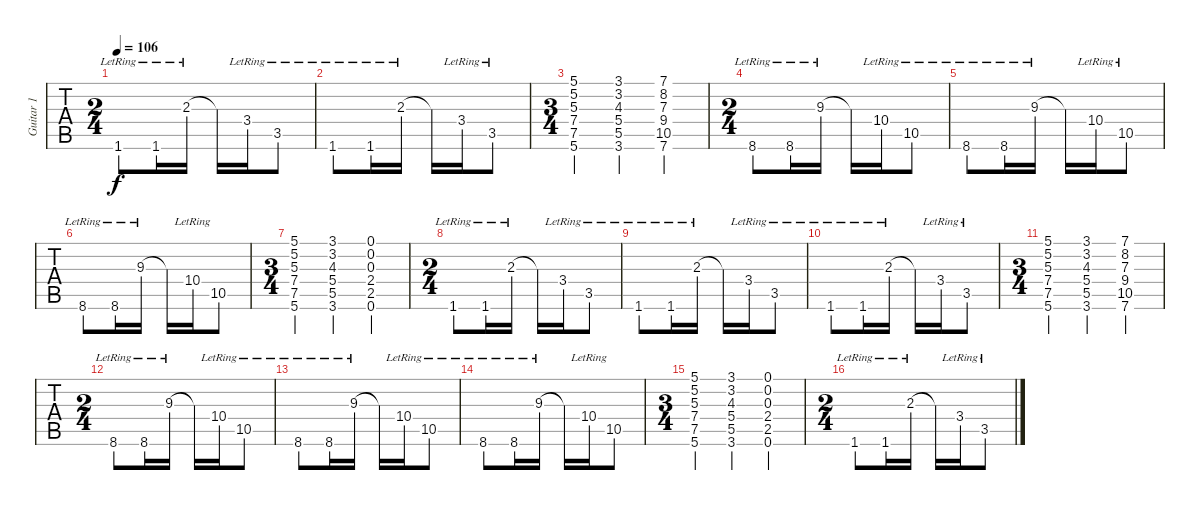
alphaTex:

\track ("Guitar 1" "Guitar 1") {instrument acousticguitarsteel}
\staff {tabs}
\tuning (E4 B3 G3 D3 A2 E2) {hide}
\ts (2 4)
\tempo 106
\clef g2
\ks c
1.6{lr}.8{dy f} 1.6{lr}.16 2.3{lr}.16 2.3{t}.16 3.4{lr}.16 3.5{lr}.8 |
1.6{lr}.8 1.6{lr}.16 2.3{lr}.16 2.3{t}.16 3.4{lr}.16 3.5{lr}.8 |
\ts (3 4)
(5.1 5.2 5.3 7.4 7.5 5.6).4 (3.1 3.2 4.3 5.4 5.5 3.6).4 (7.1 8.2 7.3 9.4 10.5 7.6).4 |
\ts (2 4)
8.6{lr}.8 8.6{lr}.16 9.3{lr}.16 9.3{t}.16 10.4{lr}.16 10.5{lr}.8 |
8.6{lr}.8 8.6{lr}.16 9.3{lr}.16 9.3{t}.16 10.4{lr}.16 10.5{lr}.8 |
8.6{lr}.8 8.6{lr}.16 9.3{lr}.16 9.3{t}.16 10.4{lr}.16 10.5{lr}.8 |
\ts (3 4)
(5.1 5.2 5.3 7.4 7.5 5.6).4 (3.1 3.2 4.3 5.4 5.5 3.6).4 (0.1 0.2 0.3 2.4 2.5 0.6).4 |
\ts (2 4)
1.6{lr}.8 1.6{lr}.16 2.3{lr}.16 2.3{t}.16 3.4{lr}.16 3.5{lr}.8 |
1.6{lr}.8 1.6{lr}.16 2.3{lr}.16 2.3{t}.16 3.4{lr}.16 3.5{lr}.8 |
1.6{lr}.8 1.6{lr}.16 2.3{lr}.16 2.3{t}.16 3.4{lr}.16 3.5{lr}.8 |
\ts (3 4)
(5.1 5.2 5.3 7.4 7.5 5.6).4 (3.1 3.2 4.3 5.4 5.5 3.6).4 (7.1 8.2 7.3 9.4 10.5 7.6).4 |
\ts (2 4)
8.6{lr}.8 8.6{lr}.16 9.3{lr}.16 9.3{t}.16 10.4{lr}.16 10.5{lr}.8 |
8.6{lr}.8 8.6{lr}.16 9.3{lr}.16 9.3{t}.16 10.4{lr}.16 10.5{lr}.8 |
8.6{lr}.8 8.6{lr}.16 9.3{lr}.16 9.3{t}.16 10.4{lr}.16 10.5{lr}.8 |
\ts (3 4)
(5.1 5.2 5.3 7.4 7.5 5.6).4 (3.1 3.2 4.3 5.4 5.5 3.6).4 (0.1 0.2 0.3 2.4 2.5 0.6).4 |
\ts (2 4)
1.6{lr}.8 1.6{lr}.16 2.3{lr}.16 2.3{t}.16 3.4{lr}.16 3.5{lr}.8
